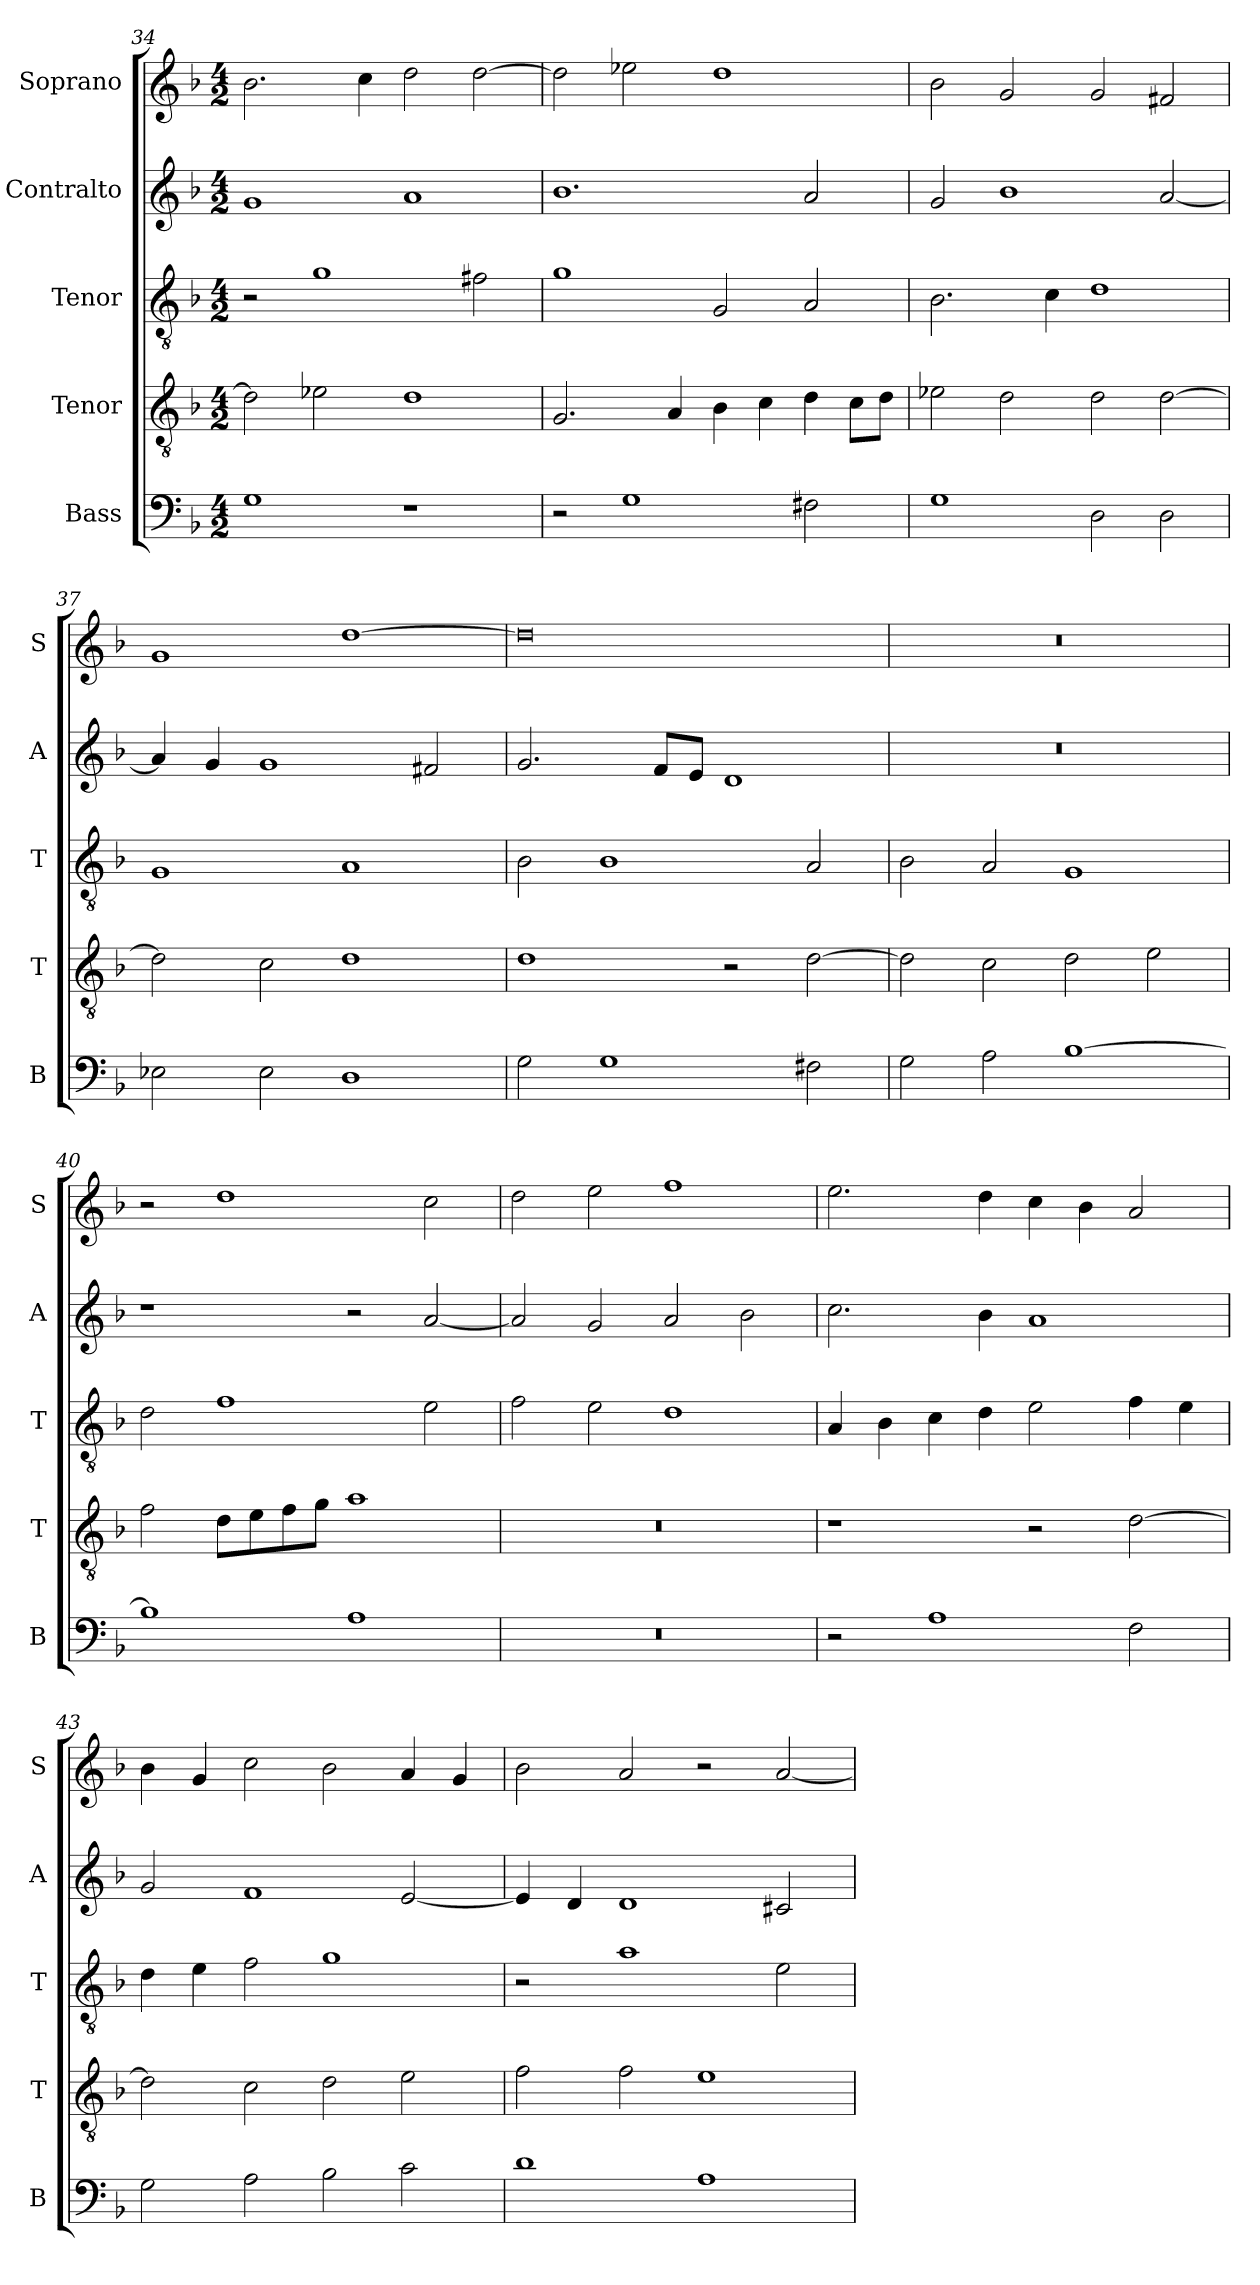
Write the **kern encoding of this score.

**kern	**kern	**kern	**kern	**kern
*part5	*part4	*part3	*part2	*part1
*staff5	*staff4	*staff3	*staff2	*staff1
*I"Bass	*I"Tenor	*I"Tenor	*I"Contralto	*I"Soprano
*I'B	*I'T	*I'T	*I'A	*I'S
*clefF4	*clefGv2	*clefGv2	*clefG2	*clefG2
*k[b-]	*k[b-]	*k[b-]	*k[b-]	*k[b-]
*G:dor	*G:dor	*G:dor	*G:dor	*G:dor
*M4/2	*M4/2	*M4/2	*M4/2	*M4/2
=34	=34	=34	=34	=34
1G	2d]	2r	1g	2.b-
.	2e-X	1g	.	.
.	.	.	.	4cc
1r	1d	.	1a	2dd
.	.	2f#X	.	[2dd
=35	=35	=35	=35	=35
2r	2.G	1g	1.b-	2dd]
1G	.	.	.	2ee-X
.	4A	.	.	.
.	4B-	2G	.	1dd
.	4c	.	.	.
2F#X	4d	2A	2a	.
.	8c\L	.	.	.
.	8d\J	.	.	.
=36	=36	=36	=36	=36
1G	2e-X	2.B-	2g	2b-
.	2d	.	1b-	2g
.	.	4c	.	.
2D	2d	1d	.	2g
2D	[2d	.	[2a	2f#X
=37	=37	=37	=37	=37
2E-X	2d]	1G	4a]	1g
.	.	.	4g	.
2E-	2c	.	1g	.
1D	1d	1A	.	[1dd
.	.	.	2f#X	.
=38	=38	=38	=38	=38
2G	1d	2B-	2.g	0dd]
1G	.	1B-	.	.
.	.	.	8f/L	.
.	.	.	8e/J	.
.	2r	.	1d	.
2F#X	[2d	2A	.	.
=39	=39	=39	=39	=39
2G	2d]	2B-	0r	0r
2A	2c	2A	.	.
[1B-	2d	1G	.	.
.	2e	.	.	.
=40	=40	=40	=40	=40
1B-]	2f	2d	1r	2r
.	8d\L	1f	.	1dd
.	8e\	.	.	.
.	8f\	.	.	.
.	8g\J	.	.	.
1A	1a	.	2r	.
.	.	2e	[2a	2cc
=41	=41	=41	=41	=41
0r	0r	2f	2a]	2dd
.	.	2e	2g	2ee
.	.	1d	2a	1ff
.	.	.	2b-	.
=42	=42	=42	=42	=42
2r	1r	4A	2.cc	2.ee
.	.	4B-	.	.
1A	.	4c	.	.
.	.	4d	4b-	4dd
.	2r	2e	1a	4cc
.	.	.	.	4b-
2F	[2d	4f	.	2a
.	.	4e	.	.
=43	=43	=43	=43	=43
2G	2d]	4d	2g	4b-
.	.	4e	.	4g
2A	2c	2f	1f	2cc
2B-	2d	1g	.	2b-
2c	2e	.	[2e	4a
.	.	.	.	4g
=44	=44	=44	=44	=44
1d	2f	2r	4e]	2b-
.	.	.	4d	.
.	2f	1a	1d	2a
1A	1e	.	.	2r
.	.	2e	2c#X	[2a
=	=	=	=	=
*-	*-	*-	*-	*-
